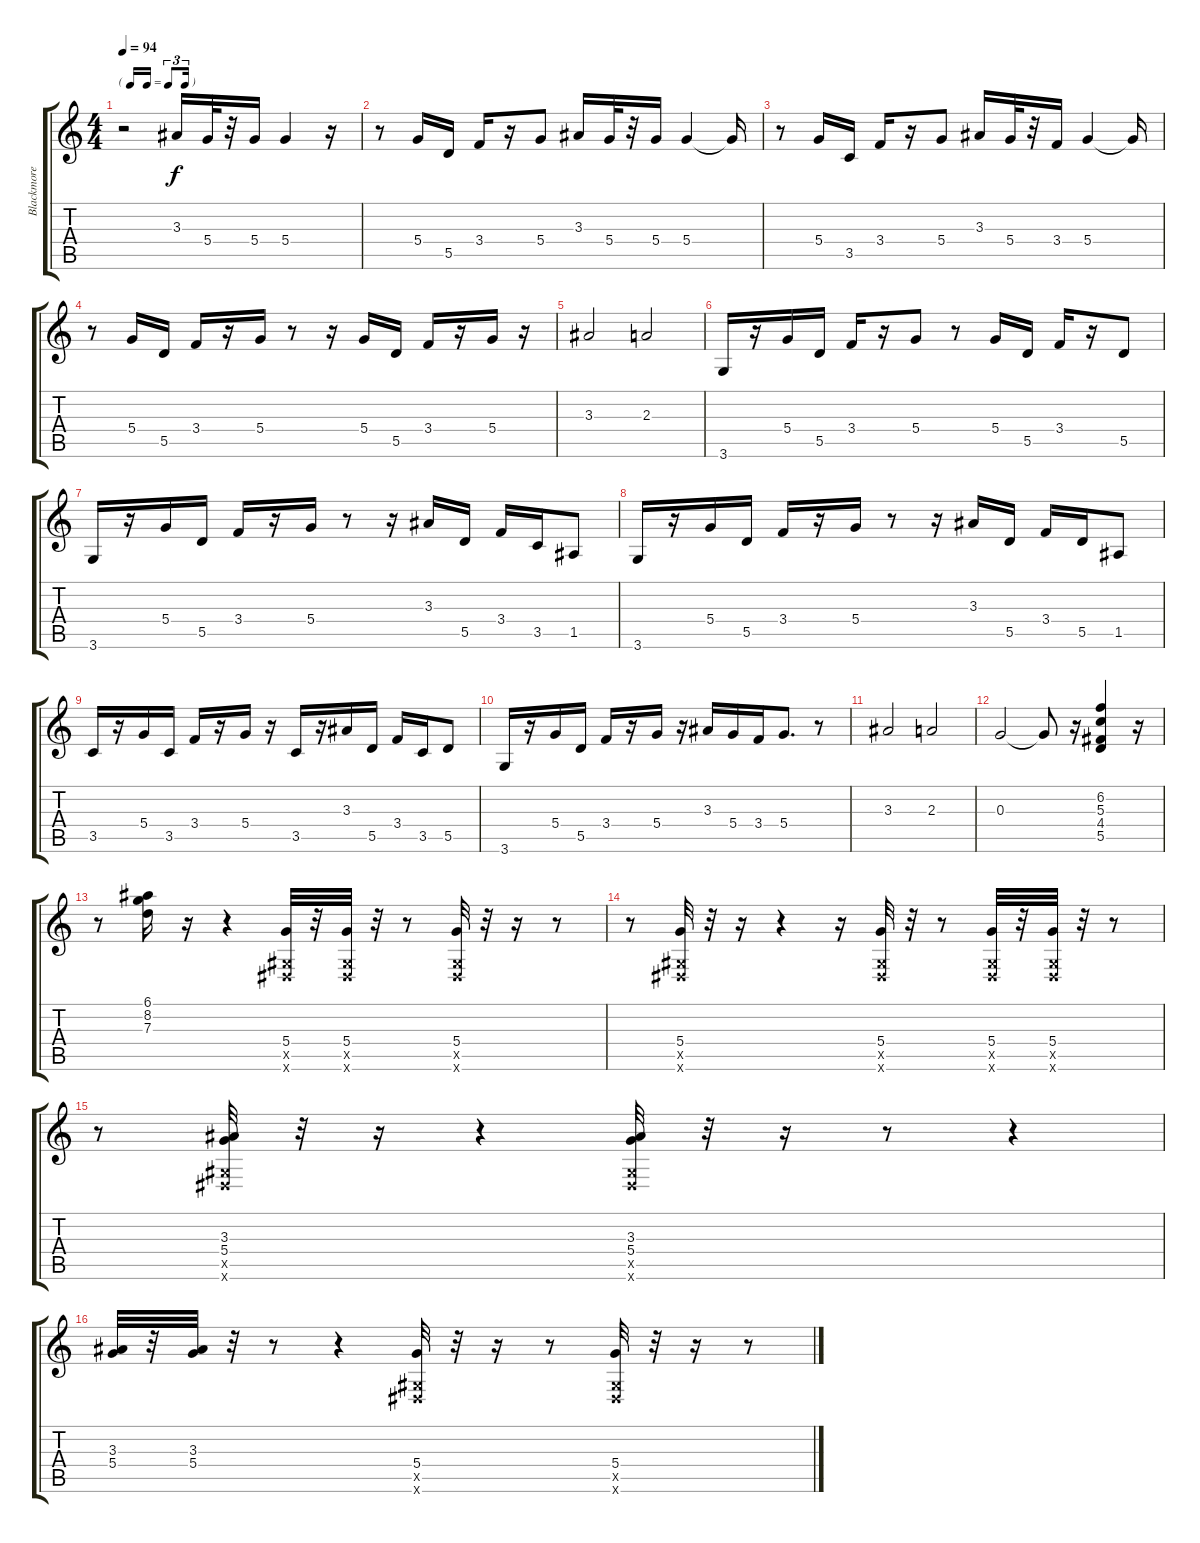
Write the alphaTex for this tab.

\track ("Blackmore Solo" "Blackmore ") {instrument overdrivenguitar}
\staff {score tabs}
\tuning (E4 B3 G3 D3 A2 E2) {hide}
\ts (4 4)
\tf triplet16th
\tempo 94
\clef g2
\ks c
r.2{dy f} 3.3.16 5.4.32 r.32 5.4.16 5.4.4 r.16 |
r.8 5.4.16 5.5.16 3.4.16 r.16 5.4.8 3.3.16 5.4.32 r.32 5.4.16 5.4.4 5.4{t}.16 |
r.8 5.4.16 3.5.16 3.4.16 r.16 5.4.8 3.3.16 5.4.32 r.32 3.4.16 5.4.4 5.4{t}.16 |
r.8 5.4.16 5.5.16 3.4.16 r.16 5.4.16 r.8 r.16 5.4.16 5.5.16 3.4.16 r.16 5.4.16 r.16 |
3.3.2 2.3.2 |
3.6.16 r.16 5.4.16 5.5.16 3.4.16 r.16 5.4.8 r.8 5.4.16 5.5.16 3.4.16 r.16 5.5.8 |
3.6.16 r.16 5.4.16 5.5.16 3.4.16 r.16 5.4.16 r.8 r.16 3.3.16 5.5.16 3.4.16 3.5.16 1.5.8 |
3.6.16 r.16 5.4.16 5.5.16 3.4.16 r.16 5.4.16 r.8 r.16 3.3.16 5.5.16 3.4.16 5.5.16 1.5.8 |
3.5.16 r.16 5.4.16 3.5.16 3.4.16 r.16 5.4.16 r.16 3.5.16 r.16 3.3.16 5.5.16 3.4.16 3.5.16 5.5.8 |
3.6.16 r.16 5.4.16 5.5.16 3.4.16 r.16 5.4.16 r.16 3.3.16 5.4.16 3.4.16 5.4.8{d} r.8 |
3.3.2 2.3.2 |
0.3.2 0.3{t}.8 r.16 (6.2 5.3 4.4 5.5).4 r.16 |
r.8 (6.1 8.2 7.3).16 r.16 r.4 (5.4 -1.5{x} -1.6{x}).32 r.32 (5.4 -1.5{x} -1.6{x}).32 r.32 r.8 (5.4 -1.5{x} -1.6{x}).32 r.32 r.16 r.8 |
r.8 (5.4 -1.5{x} -1.6{x}).32 r.32 r.16 r.4 r.16 (5.4 -1.5{x} -1.6{x}).32 r.32 r.8 (5.4 -1.5{x} -1.6{x}).32 r.32 (5.4 -1.5{x} -1.6{x}).32 r.32 r.8 |
r.8 (3.3 5.4 -1.5{x} -1.6{x}).32 r.32 r.16 r.4 (3.3 5.4 -1.5{x} -1.6{x}).32 r.32 r.16 r.8 r.4 |
(3.3 5.4).32 r.32 (3.3 5.4).32 r.32 r.8 r.4 (5.4 -1.5{x} -1.6{x}).32 r.32 r.16 r.8 (5.4 -1.5{x} -1.6{x}).32 r.32 r.16 r.8
